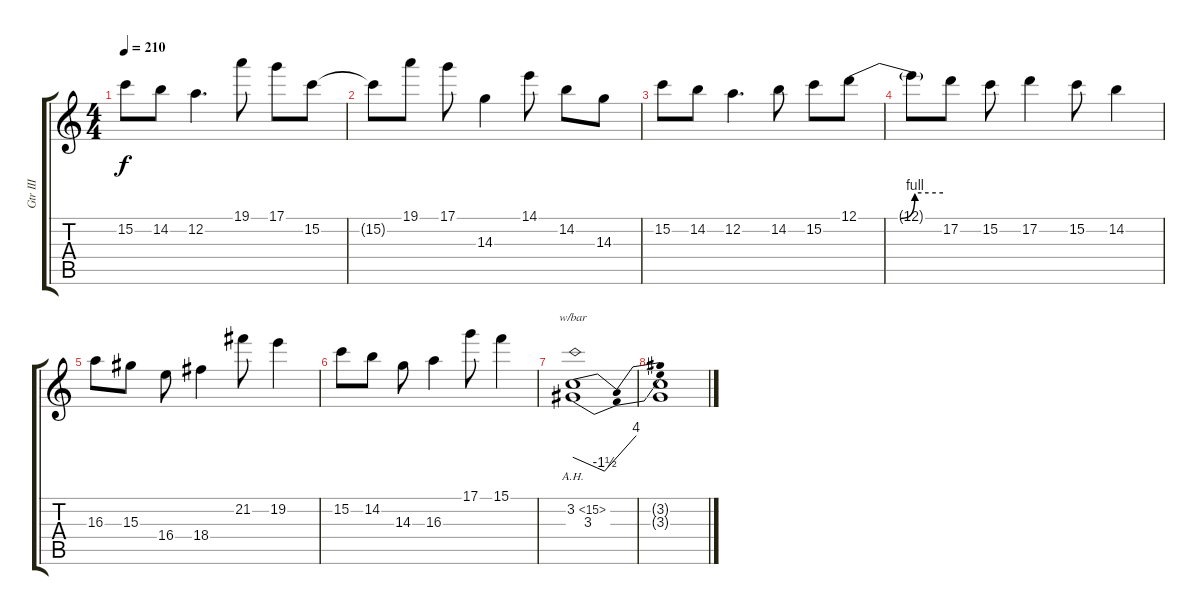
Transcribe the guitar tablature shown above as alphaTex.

\track ("Gtr III" "Gtr III") {instrument distortionguitar}
\staff {score tabs}
\tuning (D4 A3 F3 C3 G2 C2) {hide}
\ts (4 4)
\tempo 210
\clef g2
\ks c
15.2.8{dy f} 14.2.8 12.2.4{d} 19.1.8 17.1.8 15.2.8 |
15.2{t}.8 19.1.8 17.1.8 14.3.4 14.1.8 14.2.8 14.3.8 |
15.2.8 14.2.8 12.2.4{d} 14.2.8 15.2.8 12.1{be (custom 0 0 15 0 30 0 40 4 60 4)}.8 |
12.1{t}.8 17.2.8 15.2.8 17.2.4 15.2.8 14.2.4 |
16.3.8 15.3.8 16.4.8 18.4.4 21.2.8 19.2.4 |
15.2.8 14.2.8 14.3.8 16.3.4 17.1.8 15.1.4 |
(3.2{ah 12} 3.3).1{tbe (dip default 0 0 30 -6 60 16)} |
(3.2{t} 3.3{t}).1
